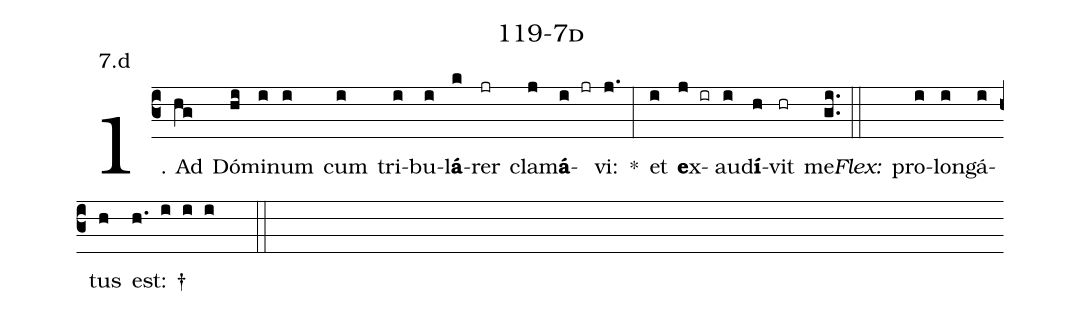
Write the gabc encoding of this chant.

name: 119-7d;
annotation: 7.d;
%%
(c3)1. Ad(hg) Dó(hi)mi(i)num(i) cum(i) tri(i)bu(i)l<b>á</b>(k)rer(jr) cla(j)m<b>á</b>(i jr)vi:(j.) *(:) et(i) <b>e</b>x(j ir)au(i)d<b>í</b>(h)vit(hr) me.(gi..) (::)
<i>Flex:</i>()  pro(i)lon(i)gá(i)tus(h) est: †(h. i i i  ::)
